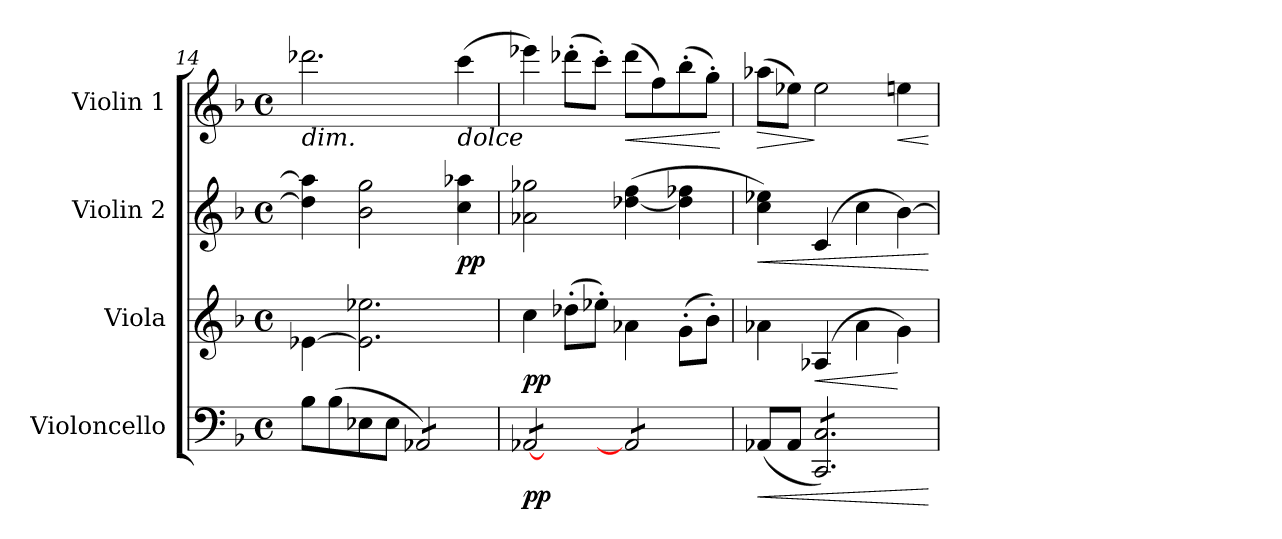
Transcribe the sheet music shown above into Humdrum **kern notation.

**kern	**dynam	**kern	**dynam	**kern	**dynam	**kern	**dynam
*part4	*part4	*part3	*part3	*part2	*part2	*part1	*part1
*staff4	*staff4	*staff3	*staff3	*staff2	*staff2	*staff1	*staff1
*I"Violoncello	*	*I"Viola	*	*I"Violin 2	*	*I"Violin 1	*
*I'Vc	*	*I'Vla	*	*I'Vln	*	*I'Vln	*
!!LO:PB:g=z
*clefF4	*	*clefG2	*	*clefG2	*	*clefG2	*
*k[b-]	*	*k[b-]	*	*k[b-]	*	*k[b-]	*
*M4/4	*	*M4/4	*	*M4/4	*	*M4/4	*
*met(c)	*	*met(c)	*	*met(c)	*	*met(c)	*
=14	=14	=14	=14	=14	=14	=14	=14
!	!	!	!	!	!	!LO:TX:b:i:t=dim.	!
8B-\L	.	[4e-X\	.	4dd-\] 4aa-\]	.	2.ddd-X\	.
(8B-\	.	.	.	.	.	.	.
8E-X\	.	2.e-\] 2.ee-X\	.	2b-\ 2gg\	.	.	.
8E-\J	.	.	.	.	.	.	.
*tremolo	*	*	*	*	*	*	*
8AA-X/)L	.	.	.	.	.	.	.
8AA-X/)	.	.	.	.	.	.	.
!	!	!	!	!	!	!LO:TX:b:i:t=dolce	!
!	!	!	!	!	!LO:DY:b	!	!
8AA-X/)	.	.	.	4cc\ 4aa-X\	pp	(4ccc\	.
8AA-X/)J	.	.	.	.	.	.	.
=15	=15	=15	=15	=15	=15	=15	=15
!	!LO:DY:b	!	!LO:DY:b	!	!	!	!
[8AA-X/L	pp	4cc\	pp	2a-X\ 2gg-X\	.	4eee-X\)	.
8AA-X/	.	.	.	.	.	.	.
8AA-X/	.	(8dd-X'\L	.	.	.	(8ddd-X'\L	.
8AA-X/J	.	8ee-X'\J)	.	.	.	8ccc'\J)	.
!	!	!	!	!	!	!	!LO:HP:b
8AA-/]L	.	4a-X\	.	([4dd-X\ 4ff\	.	(8ddd-\L	<
8AA-/	.	.	.	.	.	8ff\)	.
8AA-/	.	(8g'\L	.	4dd-\] 4ff-X\	.	(8bb-'\	.
8AA-/J	.	8b-'\J)	.	.	.	8gg'\J)	.
*Xtremolo	*	*	*	*	*	*	*
.	.	.	.	.	.	.	[
=16	=16	=16	=16	=16	=16	=16	=16
!	!LO:HP:b	!	!	!	!LO:HP:b	!	!LO:HP:b
(8AA-X/L	<	4a-X\	.	4cc\ 4ee-X\)	<	(8aa-X\L	>
8AA-/J	.	.	.	.	.	8ee-X\J)	.
!	!	!	!LO:HP:b	!	!	!	!
*tremolo	*	*	*	*	*	*	*
8CC/ 8C/)L	.	(4A-X/	<	(4c/	.	2ee-\	]
8CC/ 8C/)	.	.	.	.	.	.	.
8CC/ 8C/)	.	4a-\	.	4cc\	.	.	.
8CC/ 8C/)	.	.	.	.	.	.	.
!	!	!	!	!	!	!	!LO:HP:b
8CC/ 8C/)	.	4g\)	[	[4b-\)	.	4een\	<
8CC/ 8C/)J	.	.	.	.	.	.	.
*Xtremolo	*	*	*	*	*	*	*
.	[	.	.	.	[	.	[
=	=	=	=	=	=	=	=
*-	*-	*-	*-	*-	*-	*-	*-
